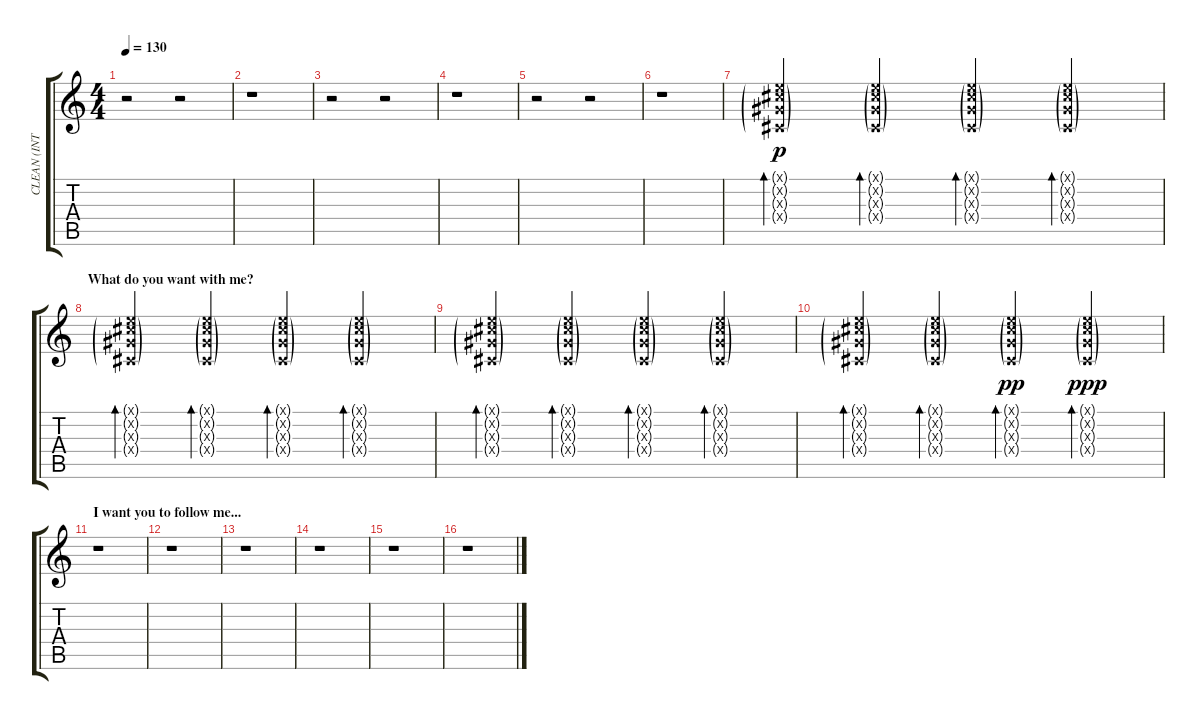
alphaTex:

\track ("CLEAN (INTRO)" "CLEAN (INT") {instrument electricguitarmuted}
\staff {score tabs}
\tuning (Eb4 B3 Gb3 B2 Gb2 B1) {hide}
\ts (4 4)
\tempo 130
\clef g2
\ks c
r.2{dy p} r.2 |
r.1 |
r.2 r.2 |
r.1 |
r.2 r.2 |
r.1 |
(1.1{g x} 2.2{g x} 2.3{g x} 2.4{g x}).4{bd 60} (1.1{g x} 2.2{g x} 2.3{g x} 2.4{g x}).4{bd 60} (1.1{g x} 2.2{g x} 2.3{g x} 2.4{g x}).4{bd 60} (1.1{g x} 2.2{g x} 2.3{g x} 2.4{g x}).4{bd 60} |
\section ("" "What do you want with me?")
(1.1{g x} 2.2{g x} 2.3{g x} 2.4{g x}).4{bd 60} (1.1{g x} 2.2{g x} 2.3{g x} 2.4{g x}).4{bd 60} (1.1{g x} 2.2{g x} 2.3{g x} 2.4{g x}).4{bd 60} (1.1{g x} 2.2{g x} 2.3{g x} 2.4{g x}).4{bd 60} |
(1.1{g x} 2.2{g x} 2.3{g x} 2.4{g x}).4{bd 60} (1.1{g x} 2.2{g x} 2.3{g x} 2.4{g x}).4{bd 60} (1.1{g x} 2.2{g x} 2.3{g x} 2.4{g x}).4{bd 60} (1.1{g x} 2.2{g x} 2.3{g x} 2.4{g x}).4{bd 60} |
(1.1{g x} 2.2{g x} 2.3{g x} 2.4{g x}).4{bd 60} (1.1{g x} 2.2{g x} 2.3{g x} 2.4{g x}).4{bd 60} (1.1{g x} 2.2{g x} 2.3{g x} 2.4{g x}).4{bd 60 dy pp} (1.1{g x} 2.2{g x} 2.3{g x} 2.4{g x}).4{bd 60 dy ppp} |
\section ("" "I want you to follow me...")
r.1 |
r.1 |
r.1 |
r.1 |
r.1 |
r.1
